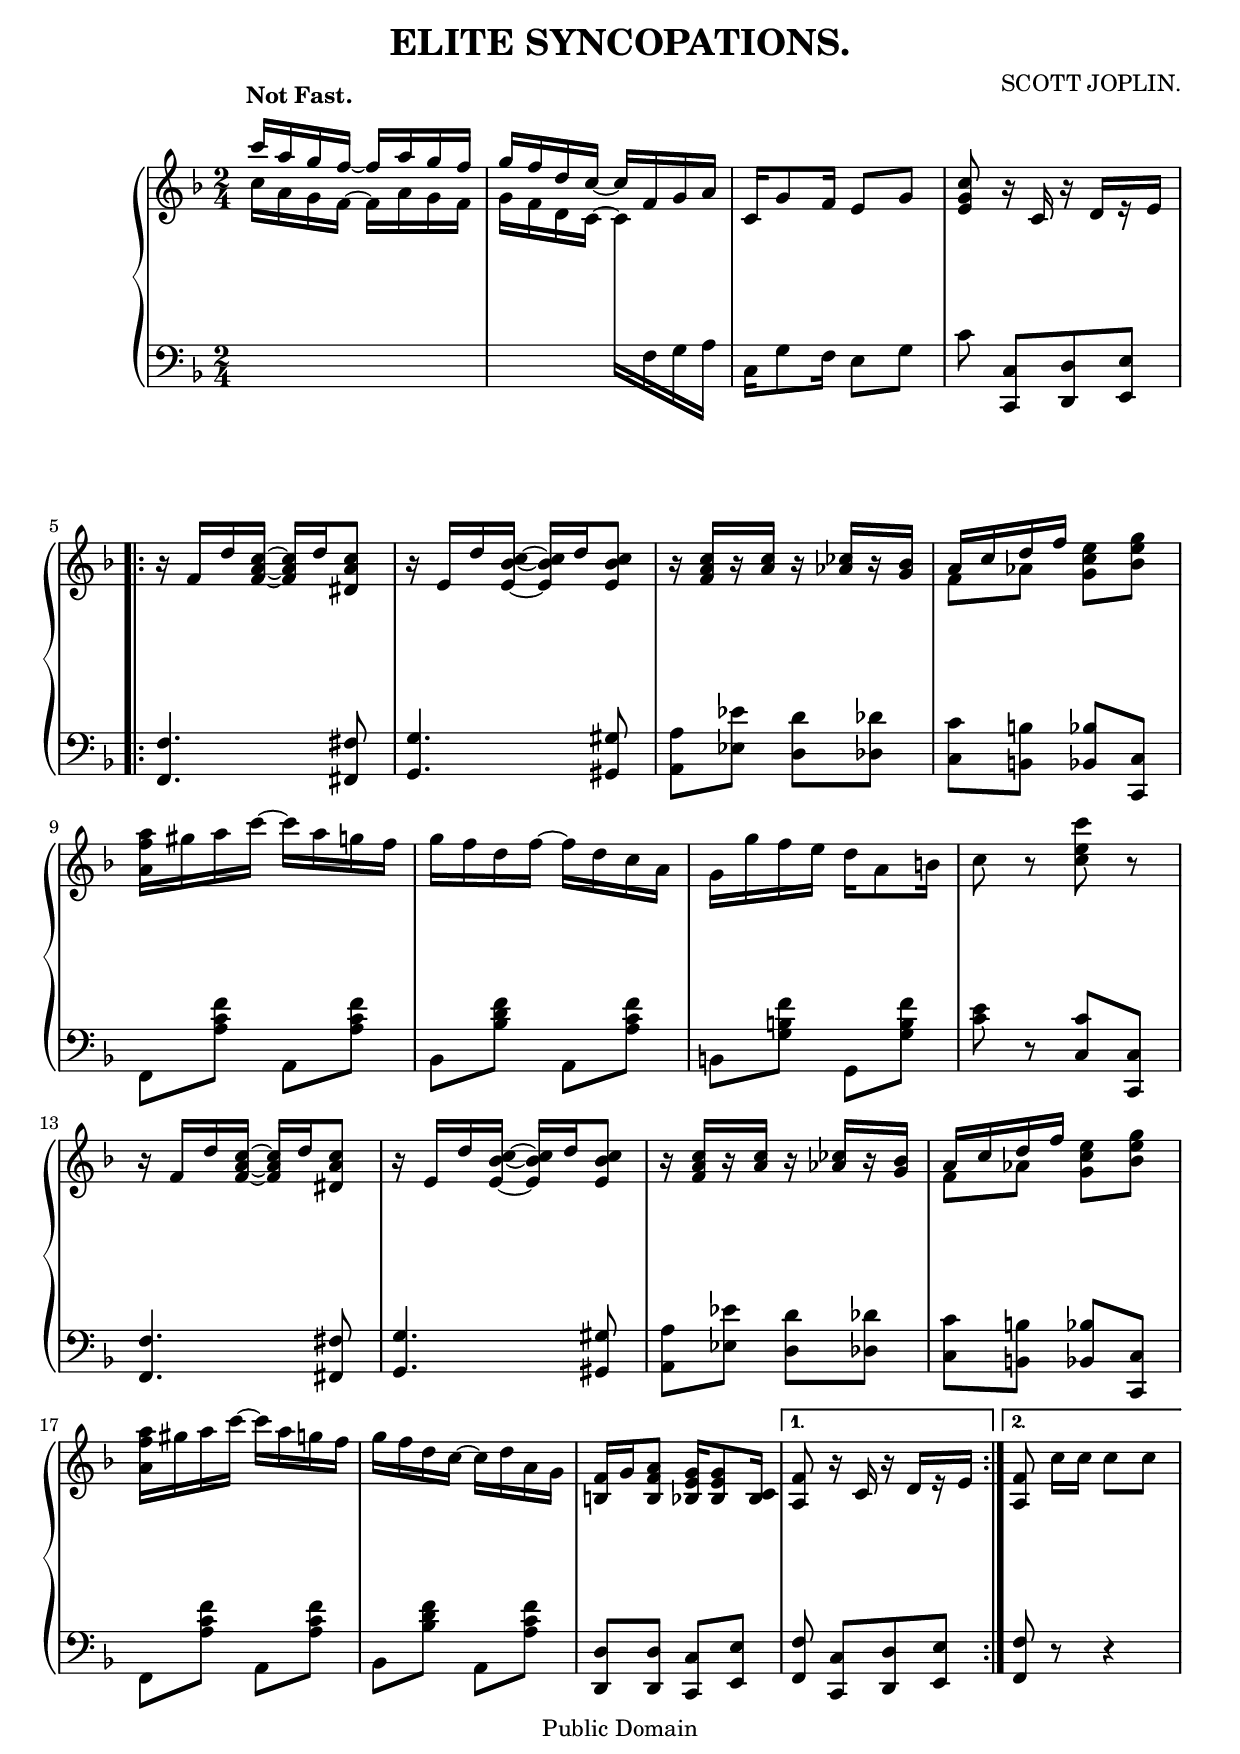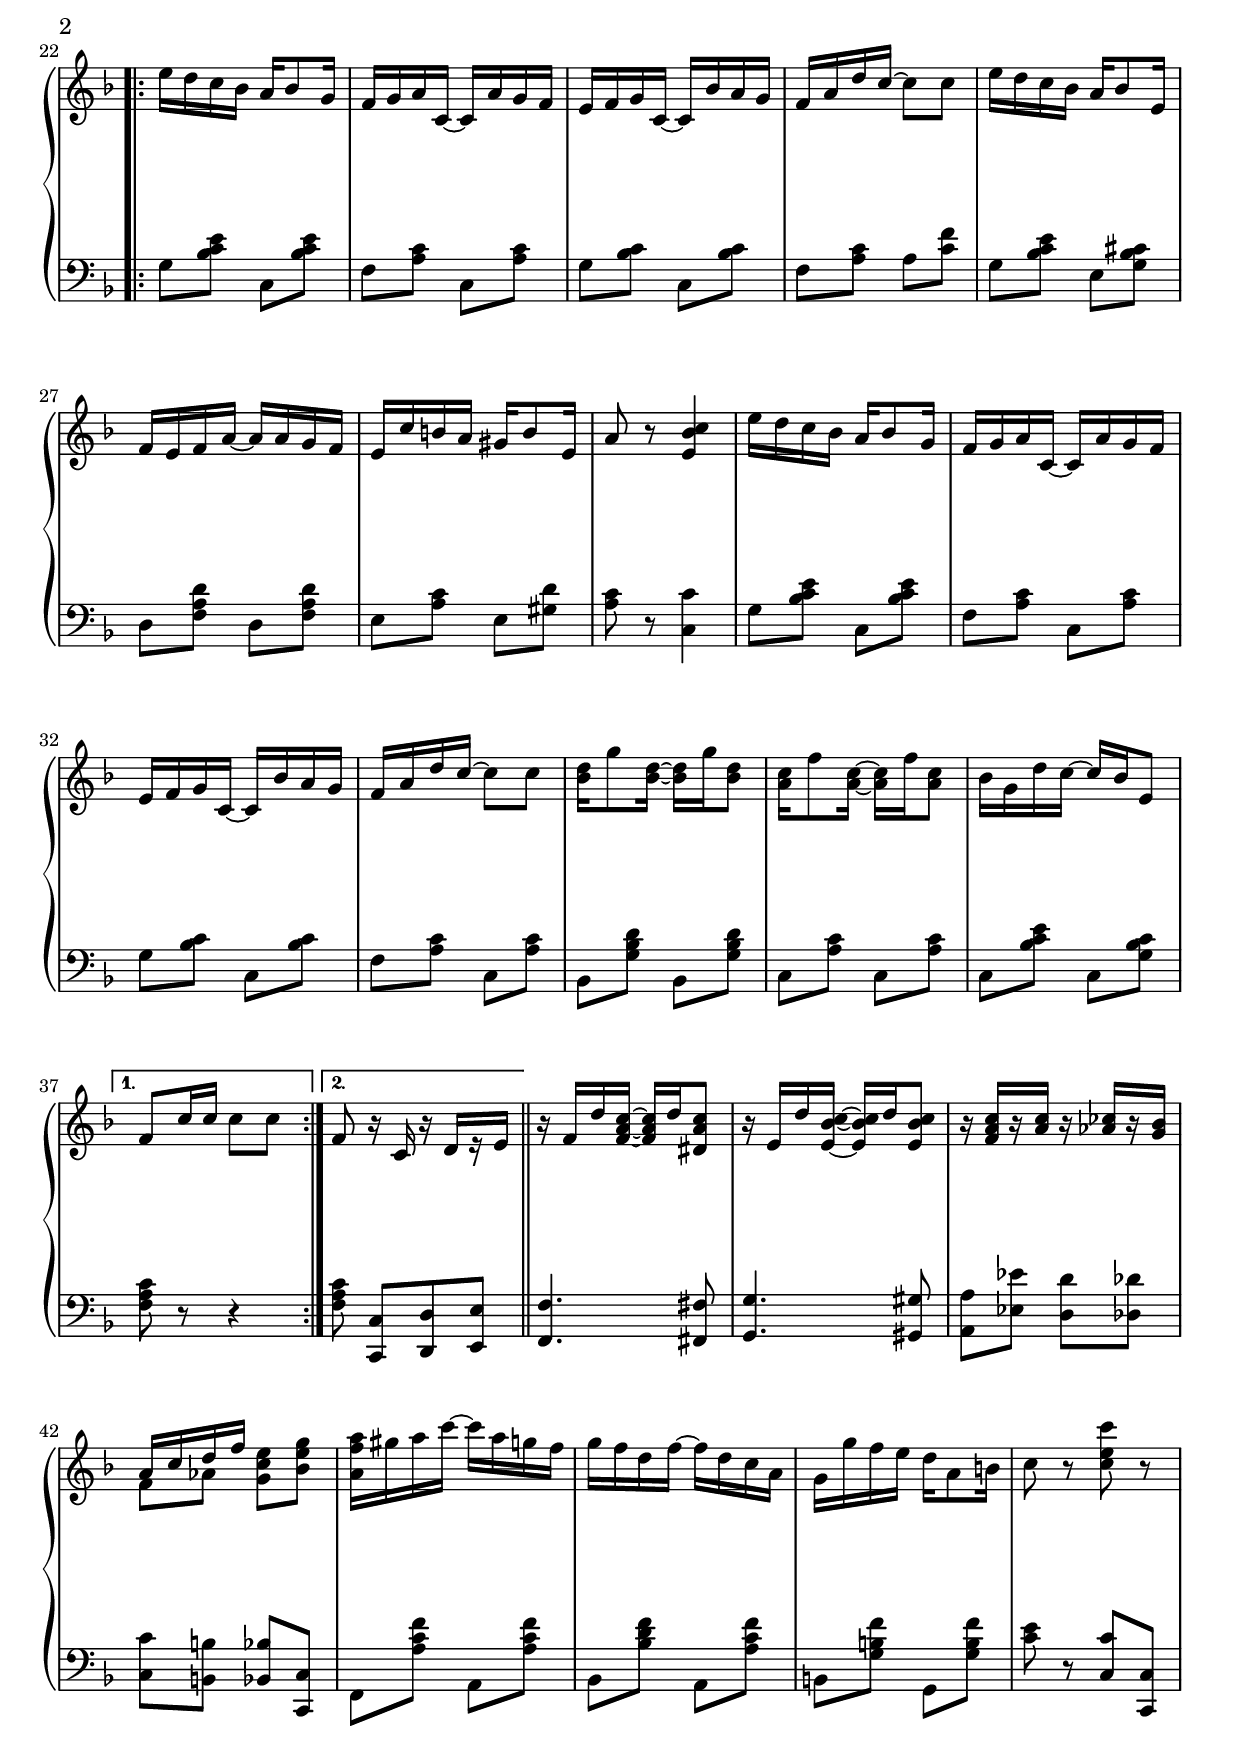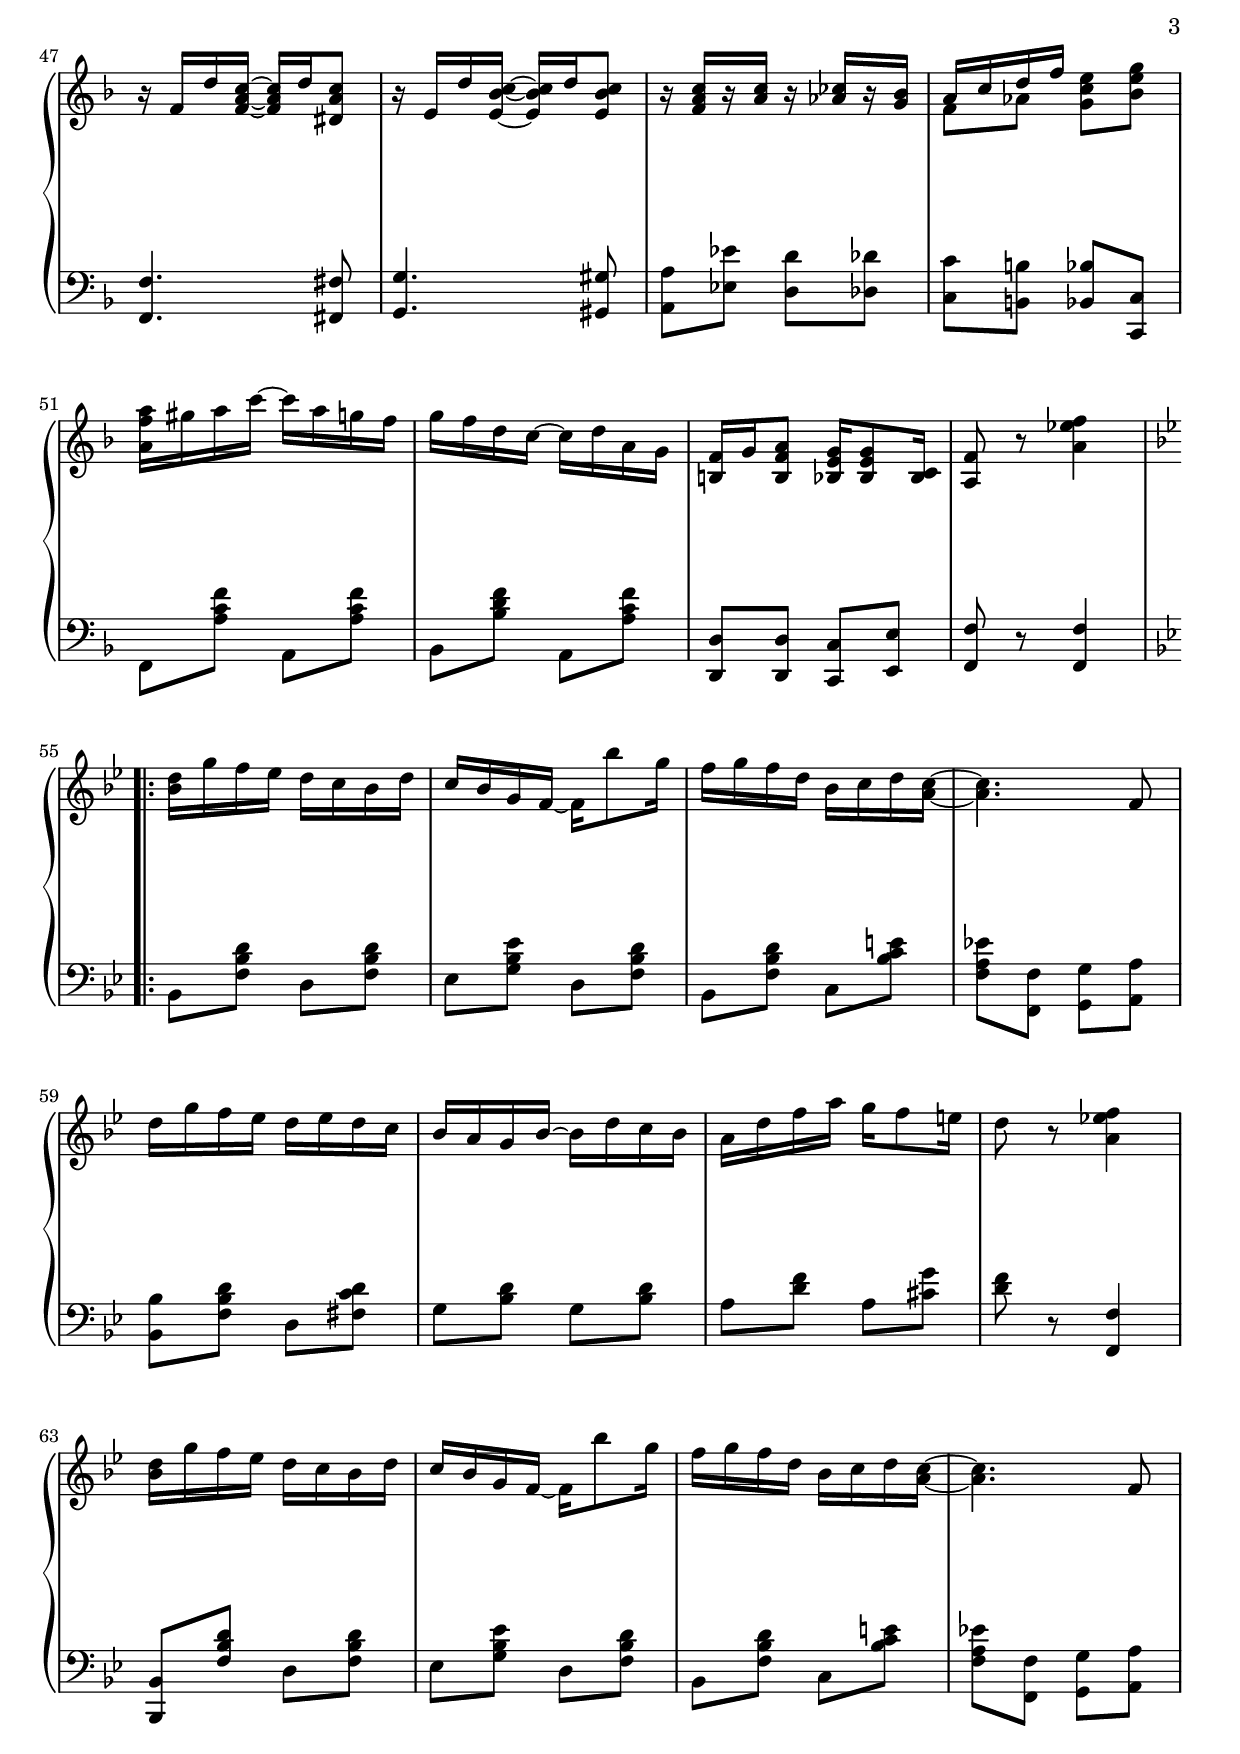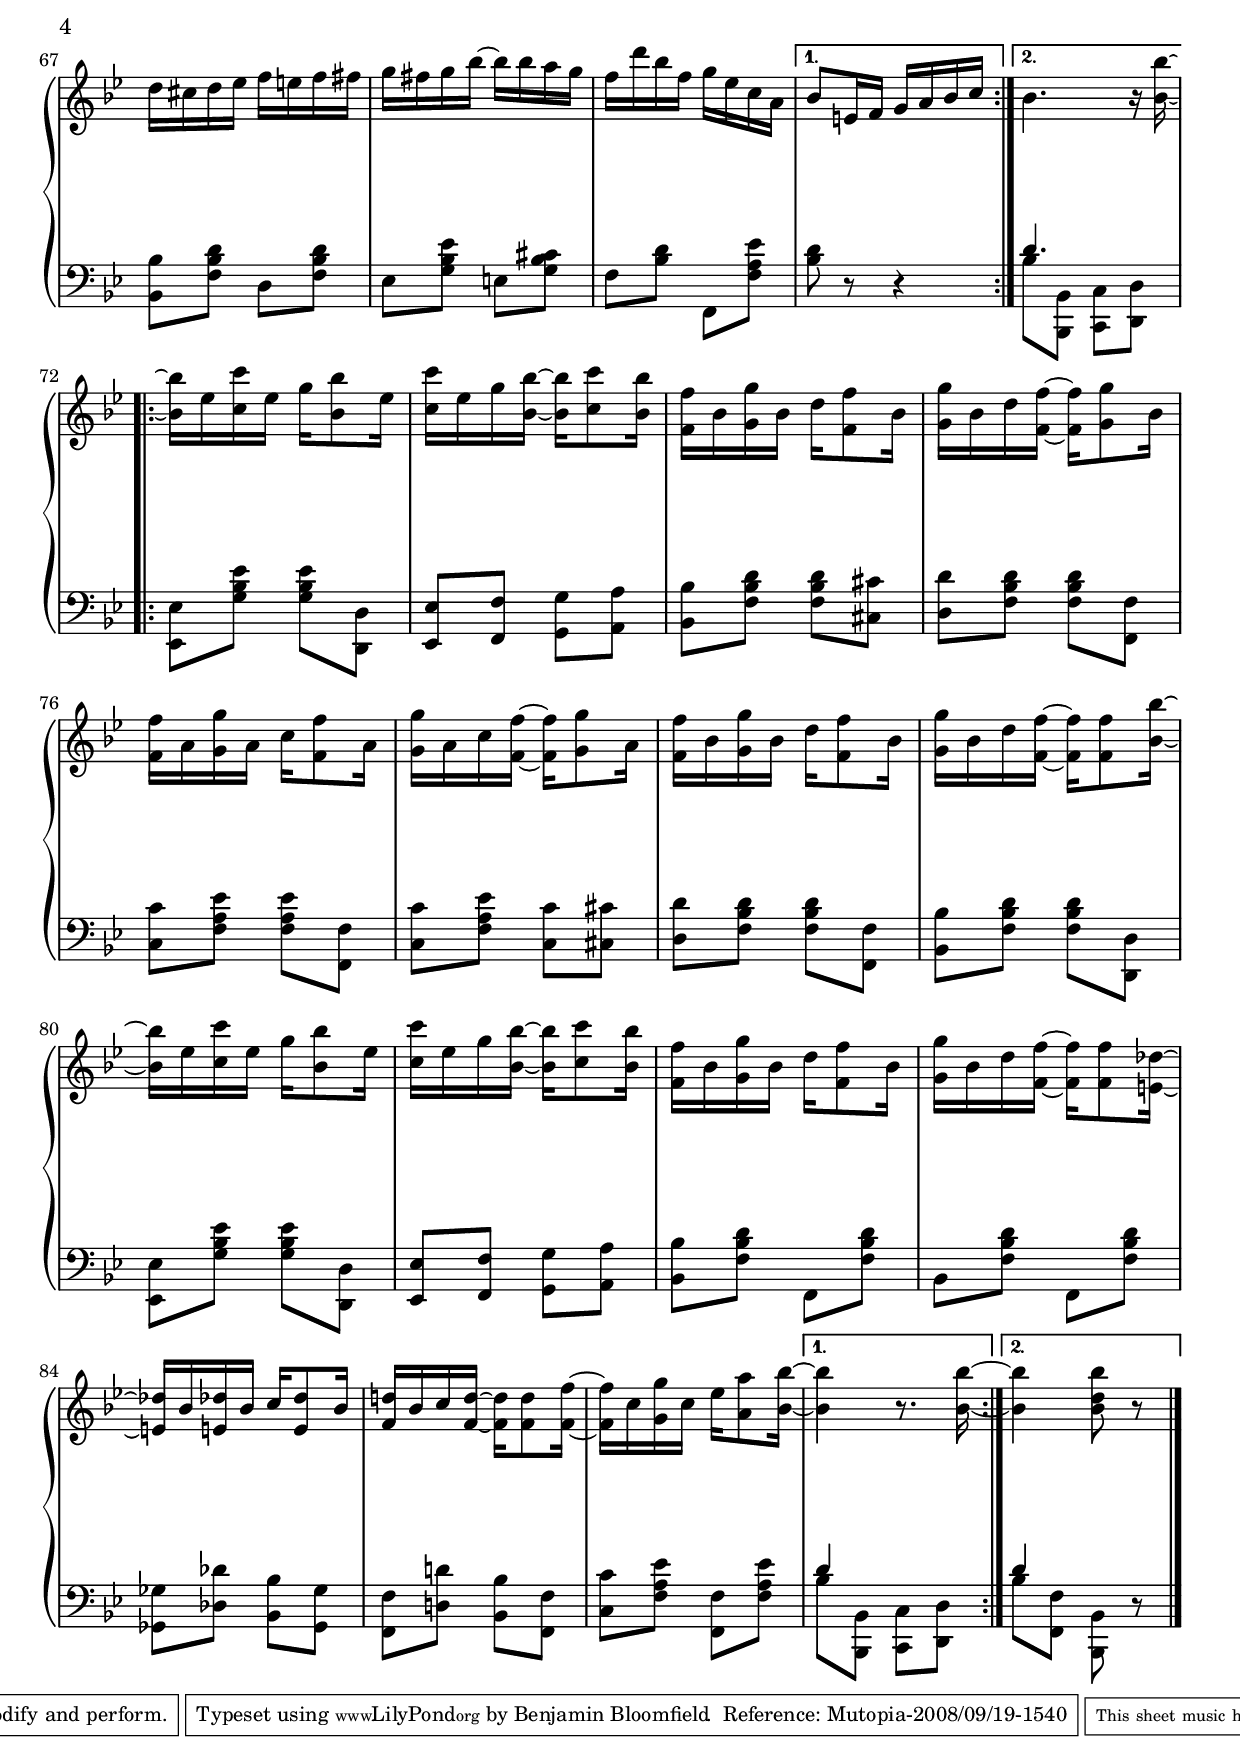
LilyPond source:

\version "2.10.10"
\include "english.ly"
\header {

 title="ELITE SYNCOPATIONS."
 composer="SCOTT JOPLIN."
 
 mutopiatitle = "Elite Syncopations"
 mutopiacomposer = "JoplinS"
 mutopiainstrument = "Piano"
 date = "1902"
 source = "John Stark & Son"
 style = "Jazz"
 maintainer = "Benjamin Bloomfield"
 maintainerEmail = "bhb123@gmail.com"
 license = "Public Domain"
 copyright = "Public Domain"
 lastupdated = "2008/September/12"

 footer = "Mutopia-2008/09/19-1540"
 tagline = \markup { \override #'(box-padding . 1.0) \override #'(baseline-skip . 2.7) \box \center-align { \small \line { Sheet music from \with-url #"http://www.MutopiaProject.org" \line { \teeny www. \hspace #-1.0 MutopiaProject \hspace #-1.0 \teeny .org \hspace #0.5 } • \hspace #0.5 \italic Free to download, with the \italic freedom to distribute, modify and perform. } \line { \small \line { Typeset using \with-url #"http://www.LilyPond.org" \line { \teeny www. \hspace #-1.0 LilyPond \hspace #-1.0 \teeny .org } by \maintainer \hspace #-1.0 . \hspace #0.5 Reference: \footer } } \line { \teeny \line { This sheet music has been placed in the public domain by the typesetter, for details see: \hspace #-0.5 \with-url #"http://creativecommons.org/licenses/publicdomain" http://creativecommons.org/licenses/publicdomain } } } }
}

\paper {
	print-page-number = ##t
	between-system-padding = #0.1
	ragged-last-bottom=##f
	top-margin = 3\mm
	bottom-margin = 3\mm
}

     upper = \relative c'' {
       \clef treble
       \key f \major
       \time 2/4

       { \stemUp
\once \override TextScript #'extra-offset = #'( -0.5 . 1 )
        c'16[^\markup \bold "Not Fast." a g f]~ f[ a g f] |
        g[ f d c]~ c] f, g a] |
        c,16[ g'8 f16] e8[ g] |
        <e g c>8 r16 c r d[ r e] \break

	\stemNeutral
         \repeat volta 2 {
         r16 f[ d' <c a f>]~ <c a f>[ d <c a ds,>8] |
         r16 e,[ d' <c bf e,>]~ <c bf e,>[ d <c bf e,>8] |
         r16 <c a f>[ r <c a>] r <cf af>[ r <bf g>] |
         << { \stemUp a[ c d f] } \\
              { \stemDown f,8[ af] } >>
         <g c e>[ <bf e g>] |

          \break
          <a f' a>16[ gs' a c]~ c[ a g f] |
          g[ f d f]~ f[ d c a] |
          g[ g' f e] d[ a8 b16] |
          c8 r <c e c'> r |

          \break
          r16 f,[ d' <c a f>]~ <c a f>[ d <c a ds,>8] |
         r16 e,[ d' <c bf e,>]~ <c bf e,>[ d <c bf e,>8] |
         r16 <c a f>[ r <c a>] r <cf af>[ r <bf g>] |
         << { \stemUp a[ c d f] } \\
              { \stemDown f,8[ af] } >>
         <g c e>[ <bf e g>] |

         \break
          <a f' a>16[ gs' a c]~ c[ a g f] |
          g[ f d c]~ c[ d a g] |
          <f b,>[ g <a f b,>8] <g e bf>16[ <g e bf>8 <c, bf>16] |
          } % end repeat
         \alternative {
           { <a f'>8 r16 c r d[ r e] }
           { <f a,>8 c'16[ c] c8[ c] }
         }

% end first page
\pageBreak
% page two

	\repeat volta 2 {
	e16[ d c bf] a[ bf8 g16] |
	f[ g a c,]~ c[ a' g f] |
	e[ f g c,]~ c[ bf' a g] |
	f[ a d c]~ c8[ c] |
	e16[ d c bf] a[ bf8 e,16]

	\break
	f[ e f a]~ a[ a g f] |
	e[ c' b a] gs[ b8 e,16] |
	a8 r <c bf e,>4 |
	e16[ d c bf] a[ bf8 g16] |
	f[ g a c,]~ c[ a' g f]

	\break
	e[ f g c,]~ c[ bf' a g] |
	f[ a d c]~ c8[ c] |
	<d bf>16[ g8 <d bf>16]~ <d bf>[ g <d bf>8] |
	<c a>16[ f8 <c a>16]~ <c a>[ f <c a>8] |
	bf16[ g d' c]~ c[ bf e,8]
	\break
	}

	\alternative {
		{ f[ c'16 c] c8[ c] }
		{ f, r16 c r d[ r e] }
	} \bar "||"
	r16 f[ d' <c a f>]~ <c a f>[ d <c a ds,>8] |
         r16 e,[ d' <c bf e,>]~ <c bf e,>[ d <c bf e,>8] |
         r16 <c a f>[ r <c a>] r <cf af>[ r <bf g>]

	\break
         << { \stemUp a[ c d f] } \\
              { \stemDown f,8[ af] } >>
         <g c e>[ <bf e g>] |
          <a f' a>16[ gs' a c]~ c[ a g f] |
          g[ f d f]~ f[ d c a] |
          g[ g' f e] d[ a8 b16] |
          c8 r <c e c'> r

\pageBreak
% Page 3

          r16 f,[ d' <c a f>]~ <c a f>[ d <c a ds,>8] |
         r16 e,[ d' <c bf e,>]~ <c bf e,>[ d <c bf e,>8] |
         r16 <c a f>[ r <c a>] r <cf af>[ r <bf g>] |
         << { \stemUp a[ c d f] } \\
              { \stemDown f,8[ af] } >>
         <g c e>[ <bf e g>] |

         \break
          <a f' a>16[ gs' a c]~ c[ a g f] |
          g[ f d c]~ c[ d a g] |
          <f b,>[ g <a f b,>8] <g e bf>16[ <g e bf>8 <c, bf>16] |
	<a f'>8 r <a' ef' f>4

	\break
	\key bf \major
	\repeat volta 2 {
	<d bf>16[ g f ef] d[ c bf d] |
	c[ bf g f]~ f[ bf'8 g16] |
	f[ g f d] bf[ c d <c a>]~ |
	<c a>4. f,8

	\break
	d'16[ g f ef] d[ ef d c] |
	bf[ a g bf]~ bf[ d c bf] |
	a[ d f a] g[ f8 e16] |
	d8 r <f ef! a,>4

	\break
	<d bf>16[ g f ef] d[ c bf d] |
	c[ bf g f]~ f[ bf'8 g16] |
	f[ g f d] bf[ c d <c a>]~ |
	<c a>4. f,8

\pageBreak
% Begin page 4

	d'16[ cs d ef] f[ e f fs] |
	g[ fs g bf]~ bf[ bf a g] |
	f[ d' bf f] g[ ef c a]
	} % end repeat
	\alternative {
		{ bf8[ e,16 f] g[ a bf c] }
		{ bf4. r16 <bf bf'>16~ }
	}

	\break
	\repeat volta 2 {
	<bf bf'>16[ ef <c c'> ef] g[ <bf bf,>8 ef,16] |
	<c c'>[ ef g <bf bf,>]~ <bf bf,>[ <c c,>8 <bf bf,>16] |
	<f f,>[ bf, <g g'> bf] d[ <f f,>8 bf,16] |
	<g g'>[ bf d <f f,>]~ <f f,>[ <g g,>8 bf,16]

	\break
	<f f'>16[ a <g g'> a] c[ <f f,>8 a,16] |
	<g g'>16[ a c <f f,>]~ <f f,>[ <g g,>8 a,16] |
	<f f'>16[ bf <g g'> bf] d[ <f f,>8 bf,16] |
	<g g'>16[ bf d <f f,>]~ <f f,>[ <f f,>8 <bf bf,>16]~

	\break

	<bf bf,>[ ef, <c c'> ef] g[ <bf bf,>8 ef,16] |
	<c c'>[ ef g <bf bf,>]~ <bf bf,>[ <c c,>8 <bf bf,>16] |
	<f f,>[ bf, <g g'> bf] d[ <f f,>8 bf,16] |
	<g g'>[ bf d <f f,>]~ <f f,>[ <f f,>8 <df e,>16]~

	\break
	<df e,>[ bf <df e,> bf] c[ <df e,>8 bf16] |
	<d! f,>16[ bf c <d f,>]~ <d f,>[ <d f,>8 <f f,>16]~ |
	<f f,>[ c <g g'> c] ef[ <a a,>8 <bf bf,>16]~
	} % end repeat
	\alternative {
		{ <bf bf,>4 r8. <bf bf,>16~ }
		{ <bf bf,>4 <bf d, bf>8 r }
	}
	\bar "|."
       }
     }
     
     lower = \relative c {
       \clef bass
       \key f \major
       \time 2/4
     
 	\stemDown \change Staff = upper
             c''16[ a g f]~ f[ a g f] |
             g[ f d c]~ c[ \change Staff = lower f, g a] \stemNeutral

       c,16[ g'8 f16] e8[ g] |
       c8 <c, c,>[ <d d,> <e e,>] \break

        \repeat volta 2 {
        <f f,>4. <fs fs,>8 |
        <g g,>4. <gs gs,>8 |
        <a a,>[ <ef ef'>] <d d'>[ <df df'>] |
        <c c'>[ <b b'>] <bf bf'>[ <c c,>] |

        \break
        f,8[ <a' c f>] a,[ <a' c f>] |
        bf,[ <bf' d f>] a,[ <a' c f>] |
        b,[ <g' b f'>] g,[ <g' b f'>] |
        <c e> r <c c,>[ <c, c,>] |

        \break
        <f f,>4. <fs fs,>8 |
        <g g,>4. <gs gs,>8 |
        <a a,>[ <ef ef'>] <d d'>[ <df df'>] |
        <c c'>[ <b b'>] <bf bf'>[ <c c,>] |

        \break
        f,8[ <a' c f>] a,[ <a' c f>] |
        bf,[ <bf' d f>] a,[ <a' c f>] |
        <d, d,>[ <d d,>] <c c,>[ <e e,>]
        } % end repeat
        \alternative {
            { <f f,> <c c,>[ <d d,> <e e,>] }
            { <f f,> r r4 }
        }
% end page 1
\pageBreak
% page two

	\repeat volta 2 {

	g8[ <bf c e>] c,[ <bf' c e>] |
	f[ <a c>] c,[ <a' c>] |
	g[ <bf c>] c,[ <bf' c>] |
	f[ <a c>] a[ <c f>] |
	g[ <bf c e>] e,[ <g bf cs>]

	\break
	d[ <f a d>] d[ <f a d>] |
	e[ <a c>] e[ <gs d'>] |
	<a c> r <c c,>4 |
	g8[ <bf c e>] c,[ <bf' c e>] |
	f[ <a c>] c,[ <a' c>]

	\break
	g[ <bf c>] c,[ <bf' c>] |
	f[ <a c>] c,[ <a' c>] |
	bf,[ <g' bf d>] bf,[ <g' bf d>] |
	c,[ <a' c>] c,[ <a' c>] |
	c,[ <bf' c e>] c,[ <g' bf c>]
	\break
	} % end repeat

	\alternative {
		{ <f a c> r r4 }
		{ <f a c>8 <c c,>[ <d d,> <e e,>] }
	} \bar "||"
	<f f,>4. <fs fs,>8 |
	<g g,>4. <gs gs,>8 |
	<a a,>[ <ef ef'>] <d d'>[ <df df'>] 

	\break
	<c c'>[ <b b'>] <bf bf'>[ <c c,>] |
	f,8[ <a' c f>] a,[ <a' c f>] |
	bf,[ <bf' d f>] a,[ <a' c f>] |
	b,[ <g' b f'>] g,[ <g' b f'>] |
	<c e> r <c c,>[ <c, c,>] |

\pageBreak
% page Three
        <f f,>4. <fs fs,>8 |
        <g g,>4. <gs gs,>8 |
        <a a,>[ <ef ef'>] <d d'>[ <df df'>] |
        <c c'>[ <b b'>] <bf bf'>[ <c c,>] |

        \break
        f,8[ <a' c f>] a,[ <a' c f>] |
        bf,[ <bf' d f>] a,[ <a' c f>] |
        <d, d,>[ <d d,>] <c c,>[ <e e,>]
	<f f,> r <f f,>4

	\break
	\key bf \major
	\repeat volta 2 {
	bf,8[ <f' bf d>] d[ <f bf d>] |
	ef[ <g bf ef>] d[ <f bf d>] |
	bf,[ <f' bf d>] c[ <bf' c e>] |
	<f a ef'!>[ <f f,>] <g g,>[ <a a,>]

	\break
	<bf bf,>[ <f bf d>] d[ <fs c' d>] |
	g[ <bf d>] g[ <bf d>] |
	a[ <d f>] a[ <cs g'>] |
	<d f> r <f, f,>4

	\break
	<bf, bf,>8[ <f' bf d>] d[ <f bf d>] |
	ef[ <g bf ef>] d[ <f bf d>] |
	bf,[ <f' bf d>] c[ <bf' c e>] |
	<f a ef'!>[ <f f,>] <g g,>[ <a a,>]

%\pageBreak
% Begin Page 4

	<bf bf,>[ <f bf d>] d[ <f bf d>] |
	ef[ <g bf ef>] e[ <g bf cs>] |
	f[ <bf d>] f,[ <f' a ef'>]
	} % end repeat
	\alternative {
		{ <bf d> r r4 }
		{ << d4. \\ {bf8[ <bf, bf,>] <c c,>[ <d d,>] } >> }
	}

	\break
	\repeat volta 2 {
	<ef ef,>[ <g bf ef>] <g bf ef>[ <d d,>] |
	<ef ef,>[ <f f,>] <g g,>[ <a a,>] |
	<bf bf,>[ <d bf f>] <d bf f>[ <cs cs,>] |
	<d d,>[ <d bf f>] <d bf f>[ <f, f,>]

	\break
	<c c'>[ <f a ef'>] <f a ef'>[ <f f,>] |
	<c c'>[ <f a ef'>] <c c'>[ <cs cs'>] |
	<d d'>[ <f bf d>] <f bf d>[ <f f,>] |
	<bf bf,>[ <d bf f>] <d bf f>[ <d, d,>]

	\break
	<ef ef,>[ <g bf ef>] <g bf ef>[ <d d,>] |
	<ef ef,>[ <f f,>] <g g,>[ <a a,>] |
	<bf bf,>[ <d bf f>] f,,[ <f' bf d>] |
	bf,[ <f' bf d>] f,[ <f' bf d>]

	\break
	<gf gf,>[ <df df'>] <bf bf'>[ <gf gf'>] |
	<f f'>[ <d'! d'!>] <bf bf'>[ <f f'>] |
	<c' c'>[ <f a ef'>] <f f,>[ <f a ef'>] |
	} % end repeat
	\alternative {
		{ << {d'4 s} \\ {bf8[ <bf, bf,>] <c c,>[ <d d,>] } >> }
		{ << {d'4 s8} \\ {bf8[ <f f,>] <bf, bf,> } >> r }
	}
	\bar "|."
     }
     
     dynamics = {
          \skip 2 * 4 |
          \skip 2 * 4 |
          \skip 2 * 4 |
          \skip 2 * 4 |
          \skip 2 * 5 |

% page 2

	\skip 2 * 5 |
	\skip 2 * 5 |
	\skip 2 * 5 |
	\skip 2 % repeat 8va
	\skip 2 * 4 |
	\skip 2 * 5 |

% page 3

	\skip 2 * 4 |
	\skip 2 * 4 |
	\skip 2 * 4 |
	\skip 2 * 4 |
	\skip 2 * 4 |

% page 4

	\skip 2 * 5 |
	\skip 2 * 4 |
	\skip 2 * 4 |
	\skip 2 * 4 |
	\skip 2 * 5

%       s2\fff\> s4
%       s\!\pp
     }
     
     pedal = {
%       s2\sustainDown s2\sustainUp
     }
     
     \score {
       \new PianoStaff <<
         \new Staff = "upper" \upper
         \new Dynamics = "dynamics" \dynamics
         \new Staff = "lower" <<
           \clef bass
           \lower
         >>
         \new Dynamics = "pedal" \pedal
       >>
       \layout {
         \context {
           \type "Engraver_group"
           \name Dynamics
           \alias Voice % So that \cresc works, for example.
           \consists "Output_property_engraver"
     
           \override VerticalAxisGroup #'minimum-Y-extent = #'(-1 . 1)
           pedalSustainStrings = #'("Ped." "*Ped." "*")
           pedalUnaCordaStrings = #'("una corda" "" "tre corde")
     
           \consists "Piano_pedal_engraver"
           \consists "Script_engraver"
           \consists "Dynamic_engraver"
           \consists "Text_engraver"
     
           \override TextScript #'font-size = #2
           \override TextScript #'font-shape = #'italic
           \override DynamicText #'extra-offset = #'(0 . 2.5)
           \override Hairpin #'extra-offset = #'(0 . 2.5)
     
           \consists "Skip_event_swallow_translator"
     
           \consists "Axis_group_engraver"
         }
         \context {
           \PianoStaff
           \accepts Dynamics
           \override VerticalAlignment #'forced-distance = #7
         }
       }
     }
     \score {
	\unfoldRepeats
       \new PianoStaff <<
         \new Staff = "upper" << \upper \dynamics >>
         \new Staff = "lower" << \lower \dynamics >>
         \new Dynamics = "pedal" \pedal
       >>
       \midi {
         \context {
           \type "Performer_group"
           \name Dynamics
           \consists "Piano_pedal_performer"
         }
         \context {
           \PianoStaff
           \accepts Dynamics
         }
       }
     }
